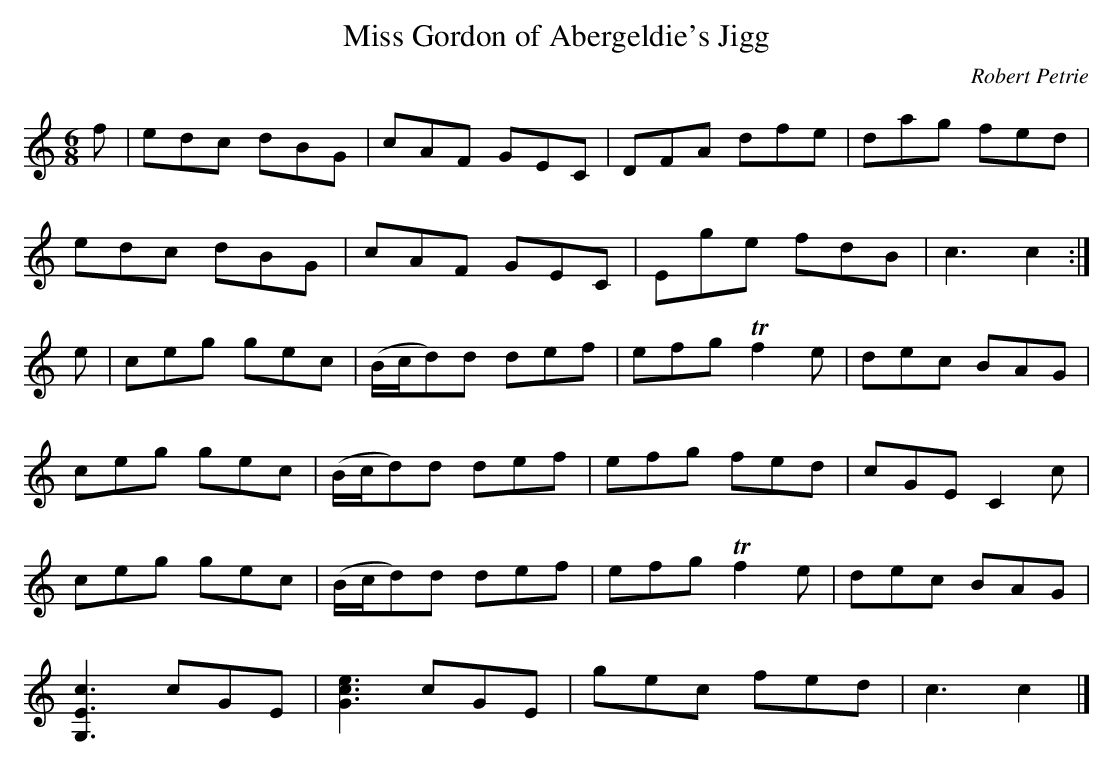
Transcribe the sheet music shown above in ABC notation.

X:1
T:Miss Gordon of Abergeldie's Jigg
C:Robert Petrie
L:1/8
M:6/8
K:C
f|edc      dBG|cAF      GEC|DFA  dfe|dag fed |
  edc      dBG|cAF      GEC|Ege  fdB|c3  c2 :|
e|ceg      gec|(B/c/d)d def|efg Tf2e|dec BAG |
  ceg      gec|(B/c/d)d def|efg  fed|cGE C2c |
  ceg      gec|(B/c/d)d def|efg Tf2e|dec BAG |
 [G,3E3c3] cGE|[G3c3e3] cGE|gec  fed|c3  c2 |]
